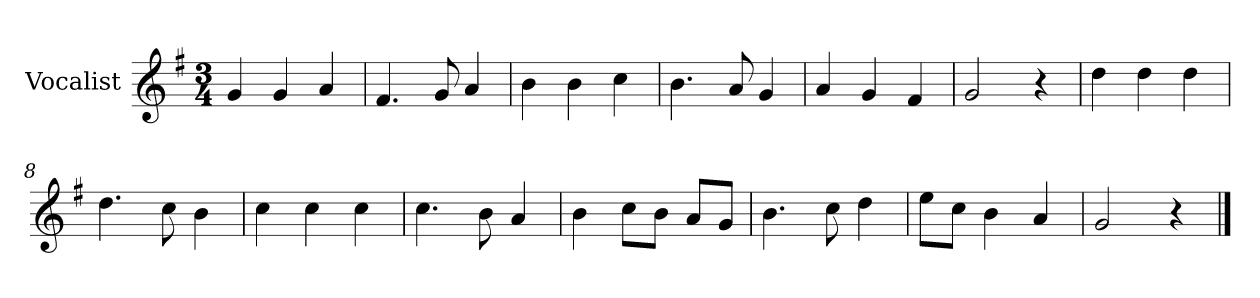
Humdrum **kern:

**kern
*part1
*staff1
*I"Vocalist
*k[f#]
*G:
*M3/4
=1
4g
4g
4a
=2
4.f#
8g
4a
=3
4b
4b
4cc
=4
4.b
8a
4g
=5
4a
4g
4f#
=6
2g
4r
=7
4dd
4dd
4dd
=8
4.dd
8cc
4b
=9
4cc
4cc
4cc
=10
4.cc
8b
4a
=11
4b
8ccL
8bJ
8aL
8gJ
=12
4.b
8cc
4dd
=13
8eeL
8ccJ
4b
4a
=14
2g
4r
==
*-
